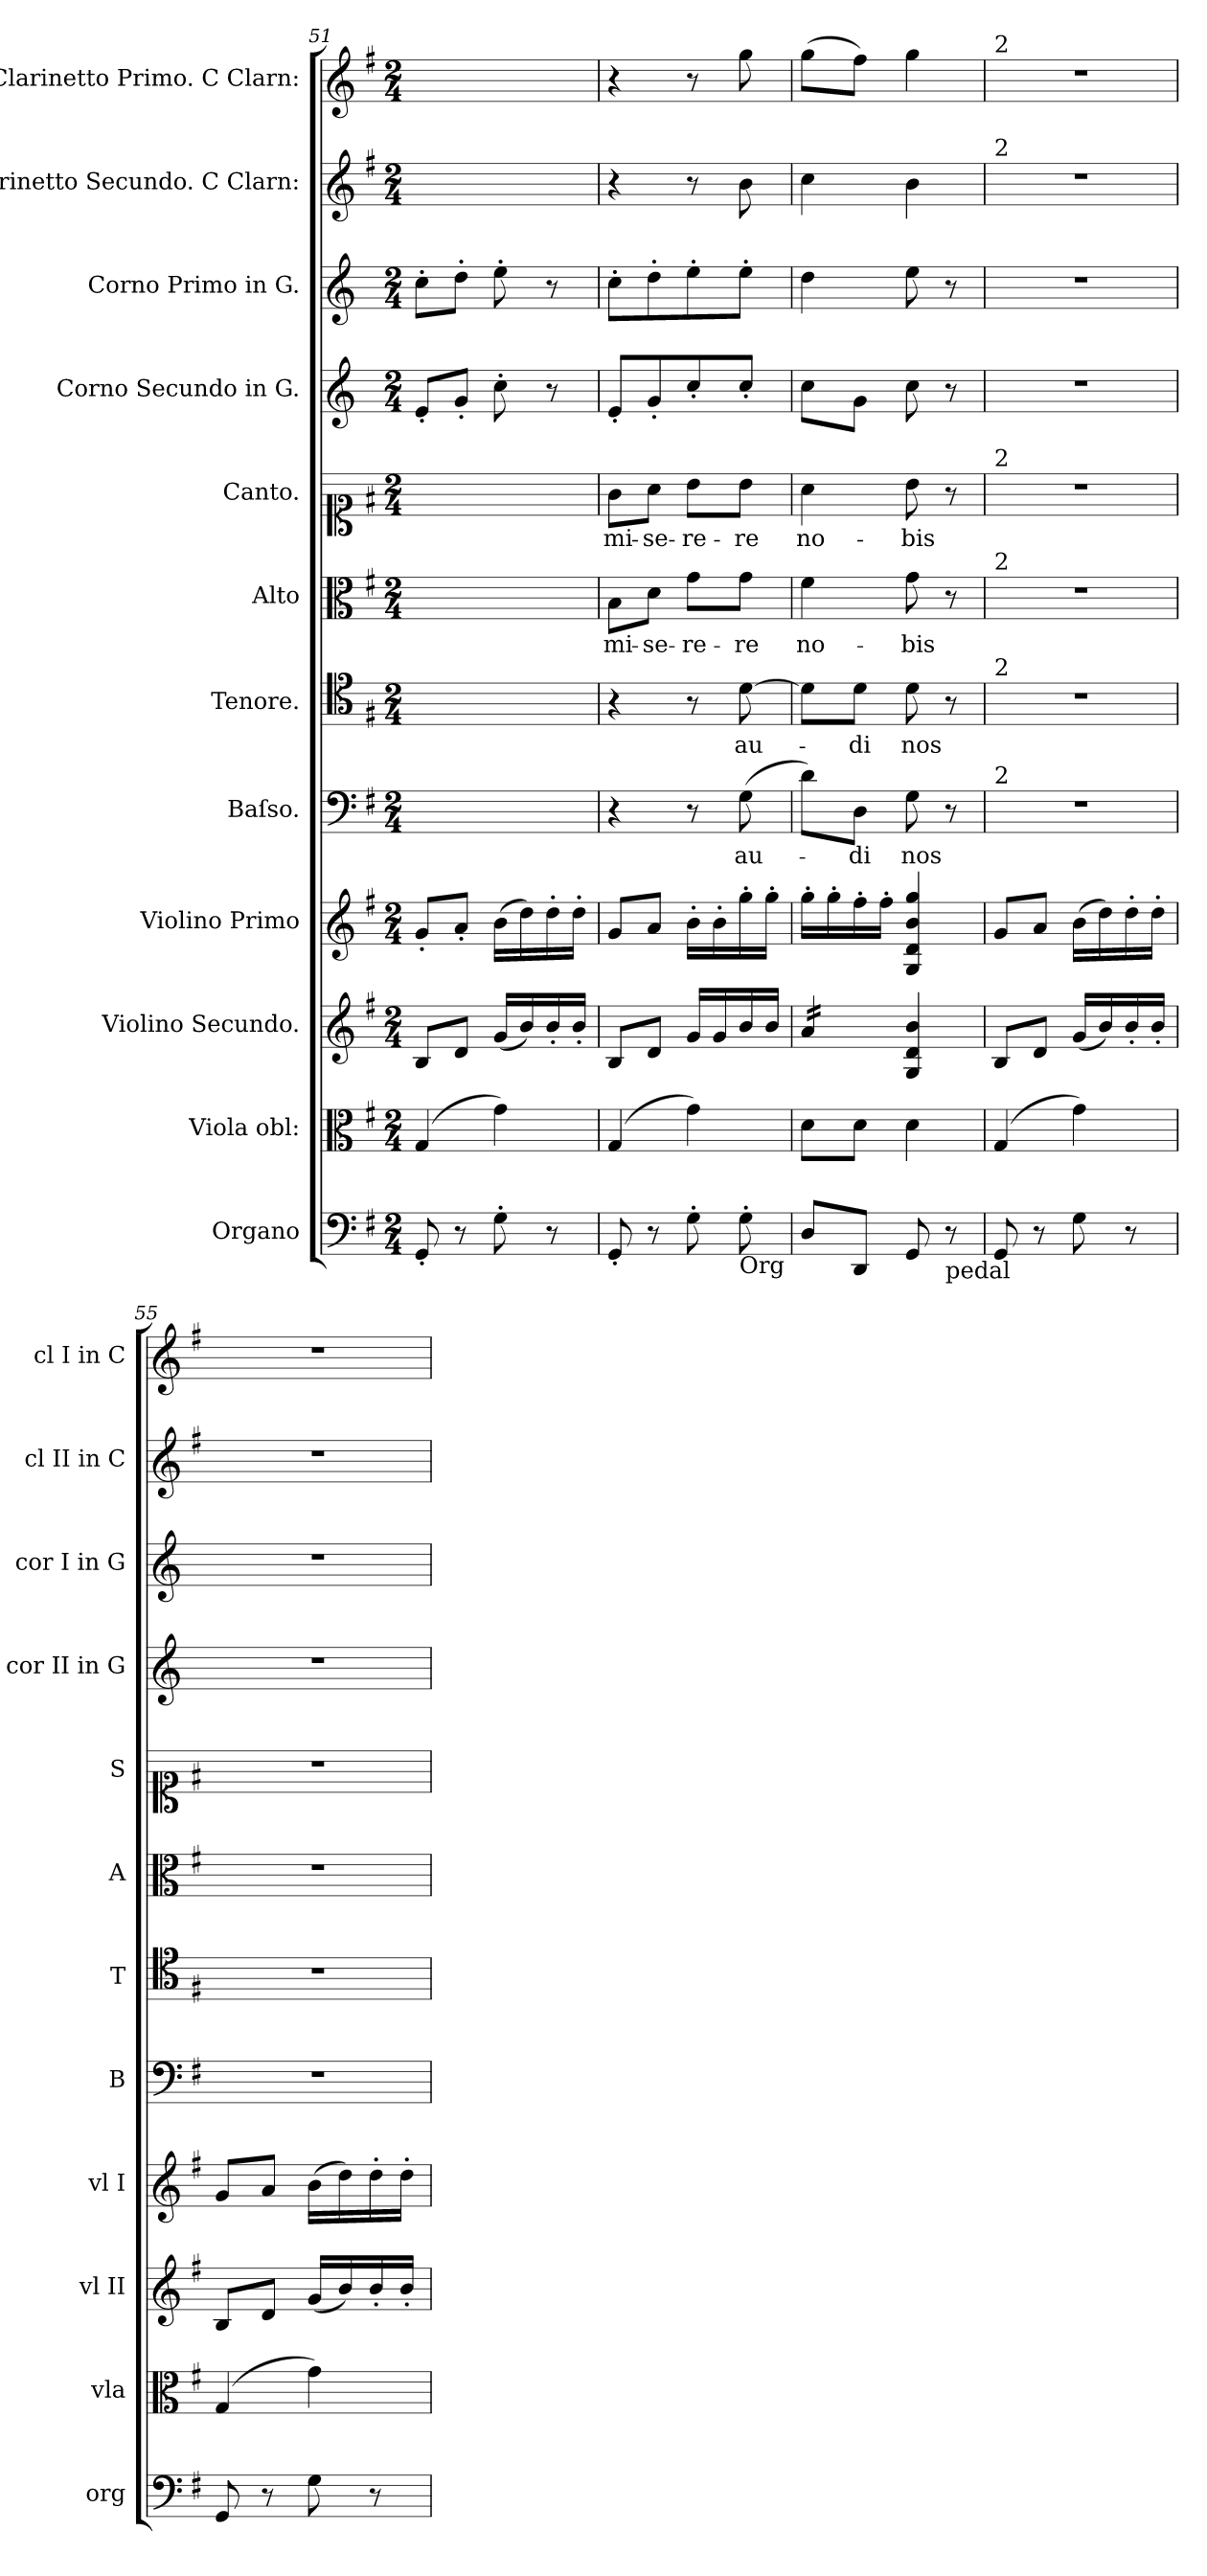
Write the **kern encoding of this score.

**kern	**dynam	**kern	**dynam	**kern	**dynam	**kern	**dynam	**kern	**text	**kern	**text	**kern	**text	**kern	**text	**kern	**kern	**kern	**kern
*part12	*part12	*part11	*part11	*part10	*part10	*part9	*part9	*part8	*part8	*part7	*part7	*part6	*part6	*part5	*part5	*part4	*part3	*part2	*part1
*staff12	*staff12	*staff11	*staff11	*staff10	*staff10	*staff9	*staff9	*staff8	*staff8	*staff7	*staff7	*staff6	*staff6	*staff5	*staff5	*staff4	*staff3	*staff2	*staff1
*I"Organo	*	*I"Viola obl:	*	*I"Violino Secundo.	*	*I"Violino Primo	*	*I"Baſso.	*	*I"Tenore.	*	*I"Alto	*	*I"Canto.	*	*I"Corno Secundo in G.	*I"Corno Primo in G.	*I"Clarinetto Secundo. C Clarn:	*I"Clarinetto Primo. C Clarn:
*I'org	*	*I'vla	*	*I'vl II	*	*I'vl I	*	*I'B	*	*I'T	*	*I'A	*	*I'S	*	*I'cor II in G	*I'cor I in G	*I'cl II in C	*I'cl I in C
*clefF4	*	*clefC3	*	*clefG2	*	*clefG2	*	*clefF4	*	*clefC4	*	*clefC3	*	*clefC1	*	*clefG2	*clefG2	*clefG2	*clefG2
*	*	*	*	*	*	*	*	*	*	*	*	*	*	*	*	*ITrd3c5	*ITrd3c5	*	*
*k[f#]	*	*k[f#]	*	*k[f#]	*	*k[f#]	*	*k[f#]	*	*k[f#]	*	*k[f#]	*	*k[f#]	*	*k[f#]	*k[f#]	*k[f#]	*k[f#]
*G:	*	*G:	*	*G:	*	*G:	*	*G:	*	*G:	*	*G:	*	*G:	*	*G:	*G:	*G:	*G:
*M2/4	*	*M2/4	*	*M2/4	*	*M2/4	*	*M2/4	*	*M2/4	*	*M2/4	*	*M2/4	*	*M2/4	*M2/4	*M2/4	*M2/4
=51	=51	=51	=51	=51	=51	=51	=51	=51	=51	=51	=51	=51	=51	=51	=51	=51	=51	=51	=51
8GG'/	.	(4G/	.	8B/L	.	8g'/L	.	2ryy	.	2ryy	.	2ryy	.	2ryy	.	8B'/L	8g'\L	2ryy	2ryy
8r	.	.	.	8d/J	.	8a'/J	.	.	.	.	.	.	.	.	.	8d'/J	8a'\J	.	.
8G'\	.	4g\)	.	(16g/LL	.	(16b\LL	.	.	.	.	.	.	.	.	.	8g'\	8b'\	.	.
.	.	.	.	16b/)	.	16dd\)	.	.	.	.	.	.	.	.	.	.	.	.	.
8r	.	.	.	16b'/	.	16dd'\	.	.	.	.	.	.	.	.	.	8r	8r	.	.
.	.	.	.	16b'/JJ	.	16dd'\JJ	.	.	.	.	.	.	.	.	.	.	.	.	.
=52	=52	=52	=52	=52	=52	=52	=52	=52	=52	=52	=52	=52	=52	=52	=52	=52	=52	=52	=52
!	!	!	!	!	!	!	!LO:DY:b	!	!	!	!	!	!	!	!	!	!	!	!
8GG'/	.	(4G/	.	8B/L	.	8g/L	forto	4r	.	4r	.	8B\L	mi-	8g\L	mi-	8B'/L	8g'\L	4r	4r
8r	.	.	.	8d/J	.	8a/J	.	.	.	.	.	8d\J	-se-	8a\J	-se-	8d'/	8a'\	.	.
!	!	!	!LO:DY:b	!	!LO:DY:a	!	!	!	!	!	!	!	!	!	!	!	!	!	!
8G'\	.	4g\)	fort	16g/LL	forto	16b'\LL	.	8r	.	8r	.	8g\L	-re-	8b\L	-re-	8g'/	8b'\	8r	8r
.	.	.	.	16g/	.	16b'\	.	.	.	.	.	.	.	.	.	.	.	.	.
!LO:TX:b:t=Org	!	!	!	!	!	!	!	!	!	!	!	!	!	!	!	!	!	!	!
8G'\	.	.	.	16b/	.	16gg'\	.	(8G\	au-	[8d\	au-	8g\J	-re	8b\J	-re	8g'/J	8b'\J	8b\	8gg\
.	.	.	.	16b/JJ	.	16gg'\JJ	.	.	.	.	.	.	.	.	.	.	.	.	.
=53	=53	=53	=53	=53	=53	=53	=53	=53	=53	=53	=53	=53	=53	=53	=53	=53	=53	=53	=53
!	!LO:DY:b	!	!	!	!	!	!	!	!	!	!	!	!	!	!	!	!	!	!
*	*	*	*	*tremolo	*	*	*	*	*	*	*	*	*	*	*	*	*	*	*
8D/L	for	8d\L	.	16a/LL	.	16gg'\LL	.	8d\L)	.	8d\L]	.	4f#\	no-	4a\	no-	8g\L	4a\	4cc\	(8gg\L
.	.	.	.	16a/	.	16gg'\	.	.	.	.	.	.	.	.	.	.	.	.	.
8DD/J	.	8d\J	.	16a/	.	16ff#'\	.	8D\J	-di	8d\J	-di	.	.	.	.	8d\J	.	.	8ff#\J)
.	.	.	.	16a/JJ	.	16ff#'\JJ	.	.	.	.	.	.	.	.	.	.	.	.	.
*	*	*	*	*Xtremolo	*	*	*	*	*	*	*	*	*	*	*	*	*	*	*
8GG/	.	4d\	.	4G/ 4d/ 4b/	.	4G/ 4d/ 4b/ 4gg/	.	8G\	nos	8d\	nos	8g\	-bis	8b\	-bis	8g\	8b\	4b\	4gg\
!LO:TX:b:t=pedal	!	!	!	!	!	!	!	!	!	!	!	!	!	!	!	!	!	!	!
8r	.	.	.	.	.	.	.	8r	.	8r	.	8r	.	8r	.	8r	8r	.	.
=54	=54	=54	=54	=54	=54	=54	=54	=54	=54	=54	=54	=54	=54	=54	=54	=54	=54	=54	=54
!	!	!	!	!	!	!	!	!	!	!	!	!	!	!	!	!	!	!	!LO:TX:a:t=2
!	!	!	!	!	!	!	!	!	!	!	!	!	!	!	!	!	!	!LO:TX:a:t=2	!
!	!	!	!	!	!	!	!	!	!	!	!	!	!	!LO:TX:a:t=2	!	!	!	!	!
!	!	!	!	!	!	!	!	!	!	!	!	!LO:TX:a:t=2	!	!	!	!	!	!	!
!	!	!	!	!	!	!	!	!	!	!LO:TX:a:t=2	!	!	!	!	!	!	!	!	!
!	!	!	!	!	!	!	!	!LO:TX:a:t=2	!	!	!	!	!	!	!	!	!	!	!
!	!LO:DY:b	!	!LO:DY:b	!	!LO:DY:a	!	!LO:DY:b	!	!	!	!	!	!	!	!	!	!	!	!
8GG/	pia	(4G/	pia	8B/L	piano	8g/L	pia	2r	.	2r	.	2r	.	2r	.	2r	2r	2r	2r
8r	.	.	.	8d/J	.	8a/J	.	.	.	.	.	.	.	.	.	.	.	.	.
8G\	.	4g\)	.	(16g/LL	.	(16b\LL	.	.	.	.	.	.	.	.	.	.	.	.	.
.	.	.	.	16b/)	.	16dd\)	.	.	.	.	.	.	.	.	.	.	.	.	.
8r	.	.	.	16b'/	.	16dd'\	.	.	.	.	.	.	.	.	.	.	.	.	.
.	.	.	.	16b'/JJ	.	16dd'\JJ	.	.	.	.	.	.	.	.	.	.	.	.	.
=55	=55	=55	=55	=55	=55	=55	=55	=55	=55	=55	=55	=55	=55	=55	=55	=55	=55	=55	=55
8GG/	.	(4G/	.	8B/L	.	8g/L	.	2r	.	2r	.	2r	.	2r	.	2r	2r	2r	2r
8r	.	.	.	8d/J	.	8a/J	.	.	.	.	.	.	.	.	.	.	.	.	.
8G\	.	4g\)	.	(16g/LL	.	(16b\LL	.	.	.	.	.	.	.	.	.	.	.	.	.
.	.	.	.	16b/)	.	16dd\)	.	.	.	.	.	.	.	.	.	.	.	.	.
8r	.	.	.	16b'/	.	16dd'\	.	.	.	.	.	.	.	.	.	.	.	.	.
.	.	.	.	16b'/JJ	.	16dd'\JJ	.	.	.	.	.	.	.	.	.	.	.	.	.
=	=	=	=	=	=	=	=	=	=	=	=	=	=	=	=	=	=	=	=
*-	*-	*-	*-	*-	*-	*-	*-	*-	*-	*-	*-	*-	*-	*-	*-	*-	*-	*-	*-
